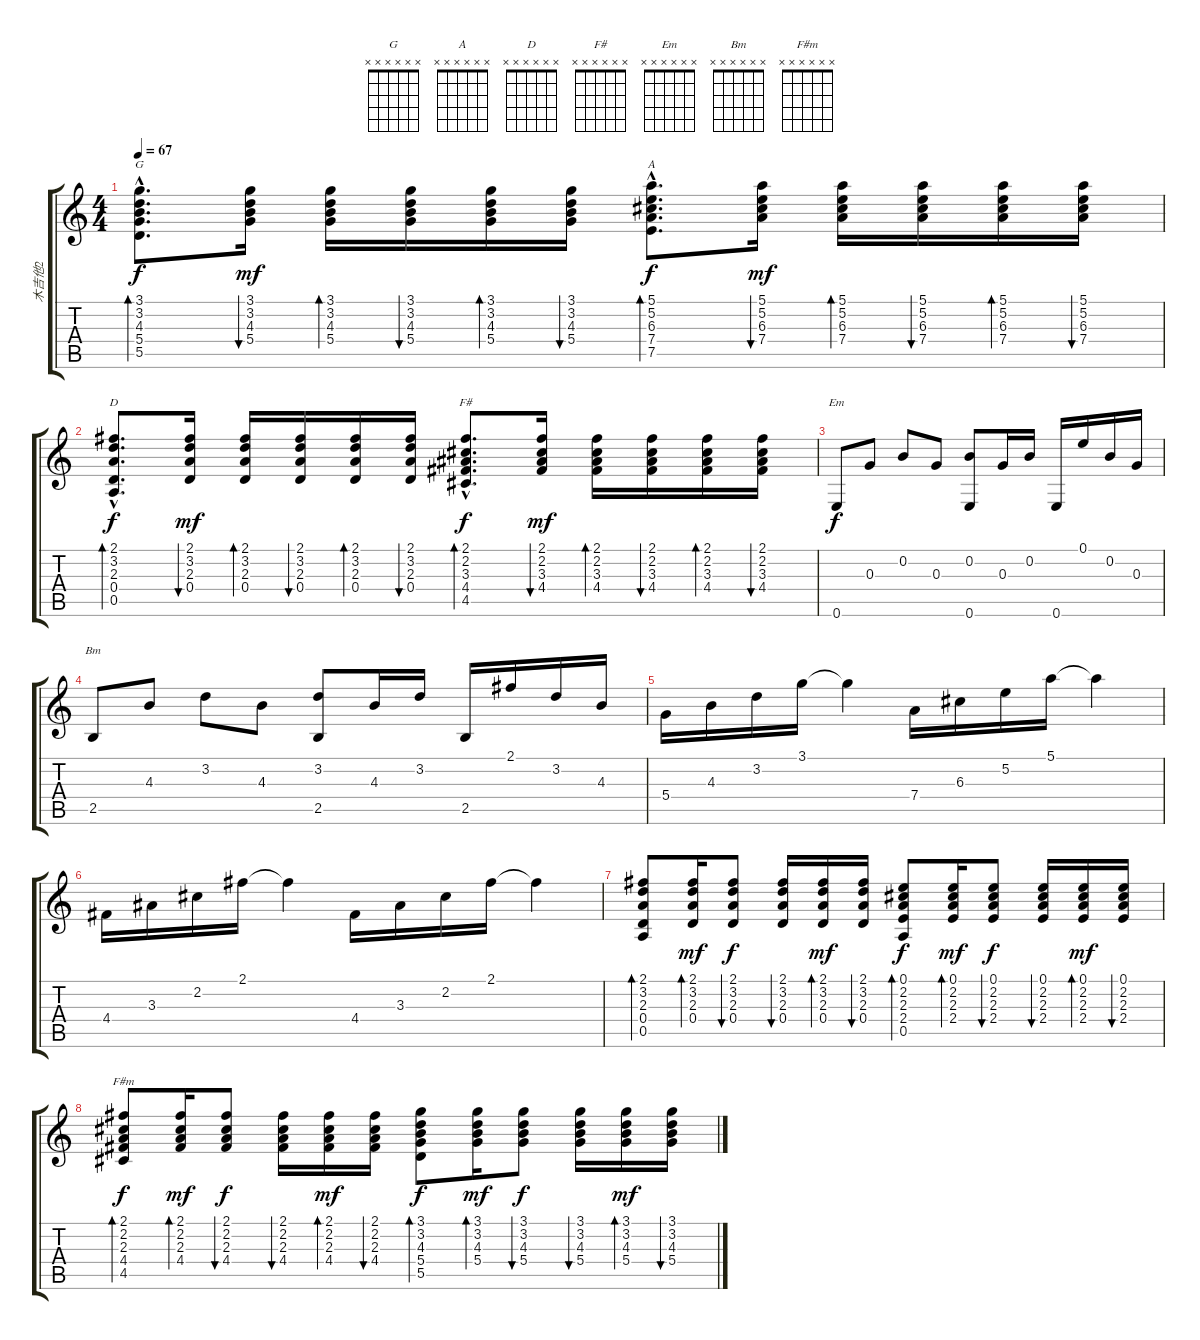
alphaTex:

\track ("木吉他2" "木吉他2") {instrument acousticguitarsteel}
\staff {score tabs}
\tuning (E4 B3 G3 D3 A2 E2) {hide}
\chord ("G" x x x x x x) {firstfret 0}
\chord ("A" x x x x x x) {firstfret 0}
\chord ("D" x x x x x x) {firstfret 0}
\chord ("F#" x x x x x x) {firstfret 0}
\chord ("Em" x x x x x x) {firstfret 0}
\chord ("Bm" x x x x x x) {firstfret 0}
\chord ("F#m" x x x x x x) {firstfret 0}
\ts (4 4)
\tempo 67
\clef g2
\ks c
(3.1{hac} 3.2{hac} 4.3{hac} 5.4{hac} 5.5{hac}).8{d bd 30 ch "G" dy f} (3.1 3.2 4.3 5.4).16{bu 30 dy mf} (3.1 3.2 4.3 5.4).16{bd 30} (3.1 3.2 4.3 5.4).16{bu 30} (3.1 3.2 4.3 5.4).16{bd 30} (3.1 3.2 4.3 5.4).16{bu 30} (5.1{hac} 5.2{hac} 6.3{hac} 7.4{hac} 7.5{hac}).8{d bd 30 ch "A" dy f} (5.1 5.2 6.3 7.4).16{bu 30 dy mf} (5.1 5.2 6.3 7.4).16{bd 30} (5.1 5.2 6.3 7.4).16{bu 30} (5.1 5.2 6.3 7.4).16{bd 30} (5.1 5.2 6.3 7.4).16{bu 30} |
(2.1{hac} 3.2{hac} 2.3{hac} 0.4{hac} 0.5{hac}).8{d bd 30 ch "D" dy f} (2.1 3.2 2.3 0.4).16{bu 30 dy mf} (2.1 3.2 2.3 0.4).16{bd 30} (2.1 3.2 2.3 0.4).16{bu 30} (2.1 3.2 2.3 0.4).16{bd 30} (2.1 3.2 2.3 0.4).16{bu 30} (2.1{hac} 2.2{hac} 3.3{hac} 4.4{hac} 4.5{hac}).8{d bd 30 ch "F#" dy f} (2.1 2.2 3.3 4.4).16{bu 30 dy mf} (2.1 2.2 3.3 4.4).16{bd 30} (2.1 2.2 3.3 4.4).16{bu 30} (2.1 2.2 3.3 4.4).16{bd 30} (2.1 2.2 3.3 4.4).16{bu 30} |
0.6.8{ch "Em" dy f} 0.3.8 0.2.8 0.3.8 (0.2 0.6).8 0.3.16 0.2.16 0.6.16 0.1.16 0.2.16 0.3.16 |
2.5.8{ch "Bm"} 4.3.8 3.2.8 4.3.8 (3.2 2.5).8 4.3.16 3.2.16 2.5.16 2.1.16 3.2.16 4.3.16 |
5.4.16 4.3.16 3.2.16 3.1.16 3.1{t}.4 7.4.16 6.3.16 5.2.16 5.1.16 5.1{t}.4 |
4.4.16 3.3.16 2.2.16 2.1.16 2.1{t}.4 4.4.16 3.3.16 2.2.16 2.1.16 2.1{t}.4 |
(2.1 3.2 2.3 0.4 0.5).8{bd 30} (2.1 3.2 2.3 0.4).16{bd 30 dy mf} (2.1 3.2 2.3 0.4).8{bu 30 dy f} (2.1 3.2 2.3 0.4).16{bu 30} (2.1 3.2 2.3 0.4).16{bd 30 dy mf} (2.1 3.2 2.3 0.4).16{bu 30} (0.1 2.2 2.3 2.4 0.5).8{bd 30 dy f} (0.1 2.2 2.3 2.4).16{bd 30 dy mf} (0.1 2.2 2.3 2.4).8{bu 30 dy f} (0.1 2.2 2.3 2.4).16{bu 30} (0.1 2.2 2.3 2.4).16{bd 30 dy mf} (0.1 2.2 2.3 2.4).16{bu 30} |
(2.1 2.2 2.3 4.4 4.5).8{bd 30 ch "F#m" dy f} (2.1 2.2 2.3 4.4).16{bd 30 dy mf} (2.1 2.2 2.3 4.4).8{bu 30 dy f} (2.1 2.2 2.3 4.4).16{bu 30} (2.1 2.2 2.3 4.4).16{bd 30 dy mf} (2.1 2.2 2.3 4.4).16{bu 30} (3.1 3.2 4.3 5.4 5.5).8{bd 30 dy f} (3.1 3.2 4.3 5.4).16{bd 30 dy mf} (3.1 3.2 4.3 5.4).8{bu 30 dy f} (3.1 3.2 4.3 5.4).16{bu 30} (3.1 3.2 4.3 5.4).16{bd 30 dy mf} (3.1 3.2 4.3 5.4).16{bu 30}
